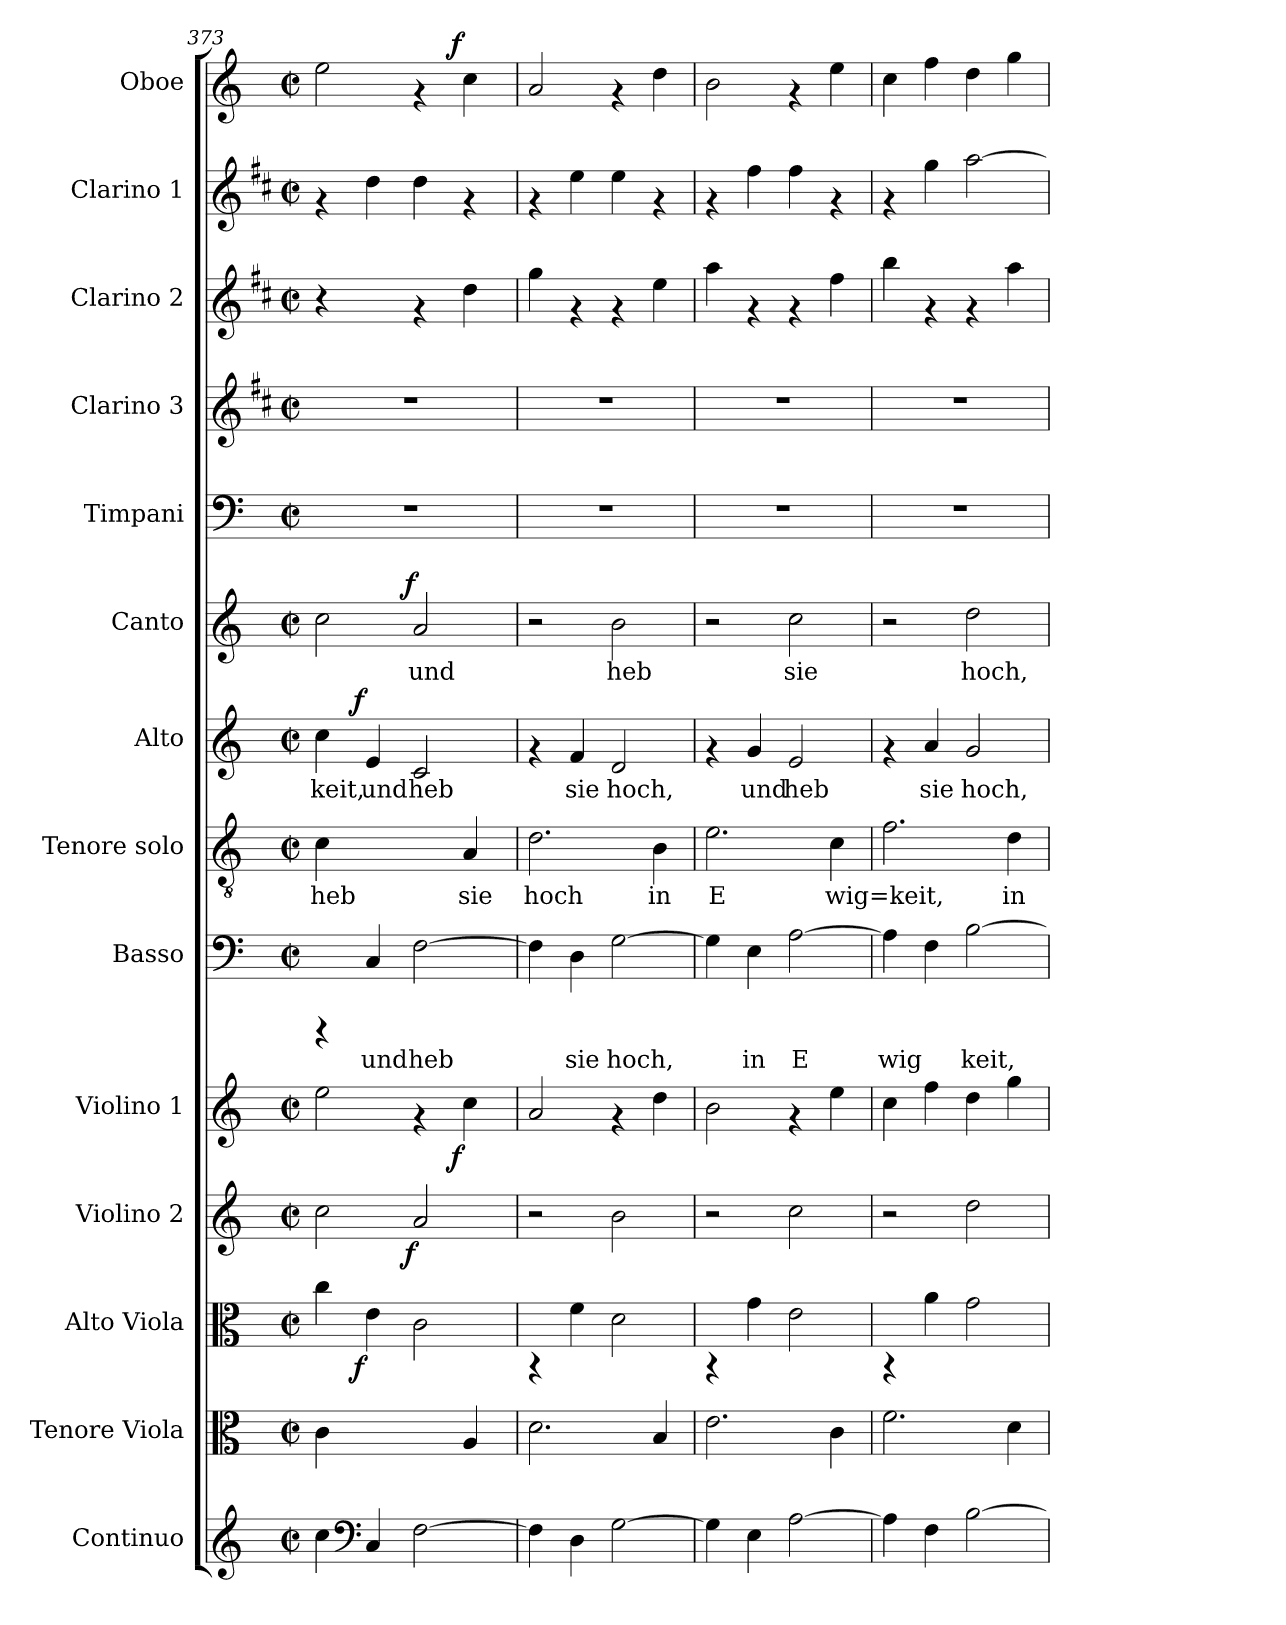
**kern	**kern	**kern	**dynam	**kern	**dynam	**kern	**dynam	**kern	**text	**kern	**text	**kern	**text	**dynam	**kern	**text	**dynam	**kern	**kern	**kern	**kern	**kern	**dynam
*part14	*part13	*part12	*part12	*part11	*part11	*part10	*part10	*part9	*part9	*part8	*part8	*part7	*part7	*part7	*part6	*part6	*part6	*part5	*part4	*part3	*part2	*part1	*part1
*staff14	*staff13	*staff12	*staff12	*staff11	*staff11	*staff10	*staff10	*staff9	*staff9	*staff8	*staff8	*staff7	*staff7	*staff7	*staff6	*staff6	*staff6	*staff5	*staff4	*staff3	*staff2	*staff1	*staff1
*I"Continuo	*I"Tenore Viola	*I"Alto Viola	*	*I"Violino 2	*	*I"Violino 1	*	*I"Basso	*	*I"Tenore solo	*	*I"Alto	*	*	*I"Canto	*	*	*I"Timpani	*I"Clarino 3	*I"Clarino 2	*I"Clarino 1	*I"Oboe	*
*I'Continuo	*I'Tenore Viola	*I'Alto Viola	*	*I'Violino 2	*	*I'Violino 1	*	*I'Basso	*	*I'Tenore	*	*I'Alto	*	*	*I'Canto	*	*	*I'Timpani	*I'Clarino 3	*I'Clarino 2	*I'Clarino 1	*I'Oboe	*
*clefG2	*clefC3	*clefC3	*	*clefG2	*	*clefG2	*	*clefF4	*	*clefGv2	*	*clefG2	*	*	*clefG2	*	*	*clefF4	*clefG2	*clefG2	*clefG2	*clefG2	*
*	*	*	*	*	*	*	*	*	*	*	*	*	*	*	*	*	*	*	*ITrd1c2	*ITrd1c2	*ITrd1c2	*	*
*k[]	*k[]	*k[]	*	*k[]	*	*k[]	*	*k[]	*	*k[]	*	*k[]	*	*	*k[]	*	*	*k[]	*k[]	*k[]	*k[]	*k[]	*
*C:	*C:	*C:	*	*C:	*	*C:	*	*C:	*	*C:	*	*C:	*	*	*C:	*	*	*C:	*C:	*C:	*C:	*C:	*
*M2/2	*M2/2	*M2/2	*	*M2/2	*	*M2/2	*	*M2/2	*	*M2/2	*	*M2/2	*	*	*M2/2	*	*	*M2/2	*M2/2	*M2/2	*M2/2	*M2/2	*
*met(c|)	*met(c|)	*met(c|)	*	*met(c|)	*	*met(c|)	*	*met(c|)	*	*met(c|)	*	*met(c|)	*	*	*met(c|)	*	*	*met(c|)	*met(c|)	*met(c|)	*met(c|)	*met(c|)	*
=373	=373	=373	=373	=373	=373	=373	=373	=373	=373	=373	=373	=373	=373	=373	=373	=373	=373	=373	=373	=373	=373	=373	=373
!	!LO:N:vis=4	!	!	!LO:N:vis=4	!	!LO:N:vis=4	!	!	!	!LO:N:vis=4	!LO:LY:b	!	!LO:LY:b:cj	!	!LO:N:vis=4	!LO:LY:b:cj	!	!LO:N:vis=4	!LO:N:vis=4	!LO:N:vis=4	!	!LO:N:vis=4	!
*	*	*^	*	*^	*	*^	*	*	*	*	*	*^	*	*	*^	*	*	*	*	*	*	*^	*
4cc\	2.c\	4cc\	8..ryy	.	2cc\	4ryy	.	2ee\	2ryy	.	4rCCC	.	2.c\	heb	4cc\	8..ryy	keit,	.	2cc\	4ryy	.	.	1r	1r	2r	4rf	2ee\	2ryy	.
!	!	!	!	!LO:DY:b	!	!	!	!	!	!	!	!	!	!	!	!	!	!LO:DY:b	!	!	!	!	!	!	!	!	!	!	!
.	.	.	2ryy	f	.	.	.	.	.	.	.	.	.	.	.	2ryy	.	f	.	.	.	.	.	.	.	.	.	.	.
*clefF4	*	*	*	*	*	*	*	*	*	*	*	*	*	*	*	*	*	*	*	*	*	*	*	*	*	*	*	*	*
!	!	!	!	!	!	!	!	!	!	!	!	!LO:LY:b:cj	!	!	!	!	!LO:LY:b:cj	!	!	!	!	!	!	!	!	!	!	!	!
4C/	.	4e\	.	.	.	8...ryy	.	.	.	.	4C/	und	.	.	4e/	.	und	.	.	8...ryy	.	.	.	.	.	4cc\	.	.	.
!	!	!	!	!	!	!	!LO:DY:b	!	!	!	!	!	!	!	!	!	!	!	!	!	!	!LO:DY:b	!	!	!	!	!	!	!
.	.	.	.	.	.	2ryy	f	.	.	.	.	.	.	.	.	.	.	.	.	2ryy	.	f	.	.	.	.	.	.	.
!	!	!	!	!	!	!	!	!	!	!	!	!LO:LY:b:cj	!	!	!	!	!LO:LY:b:cj	!	!	!	!LO:LY:b:cj	!	!	!	!	!	!	!	!
[>2F\	.	2c\	.	.	2a/	.	.	4rf	8..ryy	.	[>2F\	heb	.	.	2c/	.	heb	.	2a/	.	und	.	.	.	4rf	4cc\	4rf	8..ryy	.
!	!	!	!	!	!	!	!	!	!	!LO:DY:b	!	!	!	!	!	!	!	!	!	!	!	!	!	!	!	!	!	!	!LO:DY:a
.	.	.	4ryy	.	.	.	.	.	4ryy	f	.	.	.	.	.	4ryy	.	.	.	.	.	.	.	.	.	.	.	4ryy	f
!	!	!	!	!	!	!	!	!	!	!	!	!	!	!LO:LY:b	!	!	!	!	!	!	!	!	!	!	!	!	!	!	!
.	4A/	.	.	.	.	.	.	4cc\	.	.	.	.	4A/	sie	.	.	.	.	.	.	.	.	.	.	4cc\	4rf	4cc\	.	.
.	.	.	32ryy	.	.	.	.	.	32ryy	.	.	.	.	.	.	32ryy	.	.	.	.	.	.	.	.	.	.	.	32ryy	.
.	.	.	.	.	.	64ryy	.	.	.	.	.	.	.	.	.	.	.	.	.	64ryy	.	.	.	.	.	.	.	.	.
=374	=374	=374	=374	=374	=374	=374	=374	=374	=374	=374	=374	=374	=374	=374	=374	=374	=374	=374	=374	=374	=374	=374	=374	=374	=374	=374	=374	=374	=374
!	!	!	!	!	!	!	!	!	!	!	!	!LO:LY:b:cj	!	!LO:LY:b	!	!	!	!	!	!	!	!	!	!	!	!	!	!	!
*	*	*v	*v	*	*	*	*	*v	*v	*	*	*	*	*	*v	*v	*	*	*v	*v	*	*	*	*	*	*	*v	*v	*
*	*	*	*	*v	*v	*	*	*	*	*	*	*	*	*	*	*	*	*	*	*	*	*	*	*
4F\]	2.d\	4rAA	.	2r	.	2a/	.	4F\]	.	2.d\	hoch	4rf	.	.	2r	.	.	1r	1r	4ff\	4rf	2a/	.
!	!	!	!	!	!	!	!	!	!LO:LY:b:cj	!	!	!	!LO:LY:b:cj	!	!	!	!	!	!	!	!	!	!
4D\	.	4f\	.	.	.	.	.	4D\	sie	.	.	4f/	sie	.	.	.	.	.	.	4rf	4dd\	.	.
!	!	!	!	!	!	!	!	!	!LO:LY:b:cj	!	!	!	!LO:LY:b:cj	!	!	!LO:LY:b:cj	!	!	!	!	!	!	!
[>2G\	.	2d\	.	2b\	.	4rf	.	[>2G\	hoch,	.	.	2d/	hoch,	.	2b\	heb	.	.	.	4rf	4dd\	4rf	.
!	!	!	!	!	!	!	!	!	!	!	!LO:LY:b	!	!	!	!	!	!	!	!	!	!	!	!
.	4B/	.	.	.	.	4dd\	.	.	.	4B\	in	.	.	.	.	.	.	.	.	4dd\	4rf	4dd\	.
=375	=375	=375	=375	=375	=375	=375	=375	=375	=375	=375	=375	=375	=375	=375	=375	=375	=375	=375	=375	=375	=375	=375	=375
!	!	!	!	!	!	!	!	!	!LO:LY:b:cj	!	!LO:LY:b	!	!	!	!	!	!	!	!	!	!	!	!
4G\]	2.e\	4rAA	.	2r	.	2b\	.	4G\]	.	2.e\	E	4rf	.	.	2r	.	.	1r	1r	4gg\	4rf	2b\	.
!	!	!	!	!	!	!	!	!	!LO:LY:b:cj	!	!	!	!LO:LY:b:cj	!	!	!	!	!	!	!	!	!	!
4E\	.	4g\	.	.	.	.	.	4E\	in	.	.	4g/	und	.	.	.	.	.	.	4rf	4ee\	.	.
!	!	!	!	!	!	!	!	!	!LO:LY:b:cj	!	!	!	!LO:LY:b:cj	!	!	!LO:LY:b:cj	!	!	!	!	!	!	!
[>2A\	.	2e\	.	2cc\	.	4rf	.	[>2A\	E	.	.	2e/	heb	.	2cc\	sie	.	.	.	4rf	4ee\	4rf	.
!	!	!	!	!	!	!	!	!	!	!	!LO:LY:b	!	!	!	!	!	!	!	!	!	!	!	!
.	4c\	.	.	.	.	4ee\	.	.	.	4c\	wig=keit,	.	.	.	.	.	.	.	.	4ee\	4rf	4ee\	.
=376	=376	=376	=376	=376	=376	=376	=376	=376	=376	=376	=376	=376	=376	=376	=376	=376	=376	=376	=376	=376	=376	=376	=376
!	!	!	!	!	!	!	!	!	!LO:LY:b:cj	!	!LO:LY:b	!	!	!	!	!	!	!	!	!	!	!	!
4A\]	2.f\	4rAA	.	2r	.	4cc\	.	4A\]	wig	2.f\	.	4rf	.	.	2r	.	.	1r	1r	4aa\	4rf	4cc\	.
!	!	!	!	!	!	!	!	!	!LO:LY:b:cj	!	!	!	!LO:LY:b:cj	!	!	!	!	!	!	!	!	!	!
4F\	.	4a\	.	.	.	4ff\	.	4F\	.	.	.	4a/	sie	.	.	.	.	.	.	4rf	4ff\	4ff\	.
!	!	!	!	!	!	!	!	!	!LO:LY:b:cj	!	!	!	!LO:LY:b:cj	!	!	!LO:LY:b:cj	!	!	!	!	!	!	!
[>2B\	.	2g\	.	2dd\	.	4dd\	.	[>2B\	keit,	.	.	2g/	hoch,	.	2dd\	hoch,	.	.	.	4rf	[>2gg\	4dd\	.
!	!	!	!	!	!	!	!	!	!	!	!LO:LY:b	!	!	!	!	!	!	!	!	!	!	!	!
.	4d\	.	.	.	.	4gg\	.	.	.	4d\	in	.	.	.	.	.	.	.	.	4gg\	.	4gg\	.
=	=	=	=	=	=	=	=	=	=	=	=	=	=	=	=	=	=	=	=	=	=	=	=
*-	*-	*-	*-	*-	*-	*-	*-	*-	*-	*-	*-	*-	*-	*-	*-	*-	*-	*-	*-	*-	*-	*-	*-
